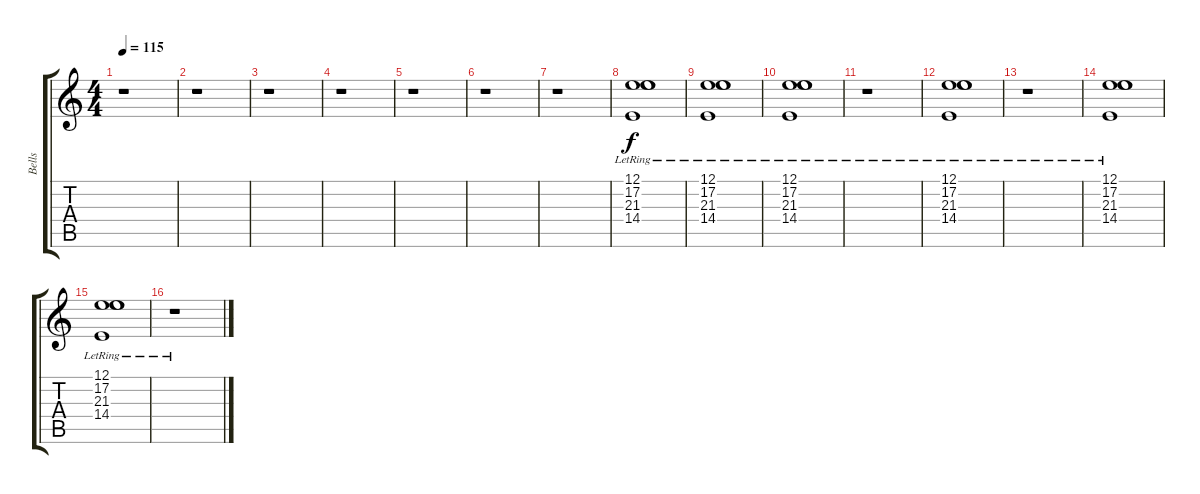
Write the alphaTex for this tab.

\track ("Bells" "Bells") {instrument vibraphone}
\staff {score tabs}
\tuning (E4 B3 G3 D3 A2 E2) {hide}
\ts (4 4)
\tempo 115
\clef g2
\ks c
r.1{dy f} |
r.1 |
r.1 |
r.1 |
r.1 |
r.1 |
r.1 |
(12.1{lr} 17.2{lr} 21.3{lr} 14.4{lr}).1 |
(12.1{lr} 17.2{lr} 21.3{lr} 14.4{lr}).1 |
(12.1{lr} 17.2{lr} 21.3{lr} 14.4{lr}).1 |
r.1 |
(12.1{lr} 17.2{lr} 21.3{lr} 14.4{lr}).1 |
r.1 |
(12.1{lr} 17.2{lr} 21.3{lr} 14.4{lr}).1 |
(12.1{lr} 17.2{lr} 21.3{lr} 14.4{lr}).1 |
r.1
